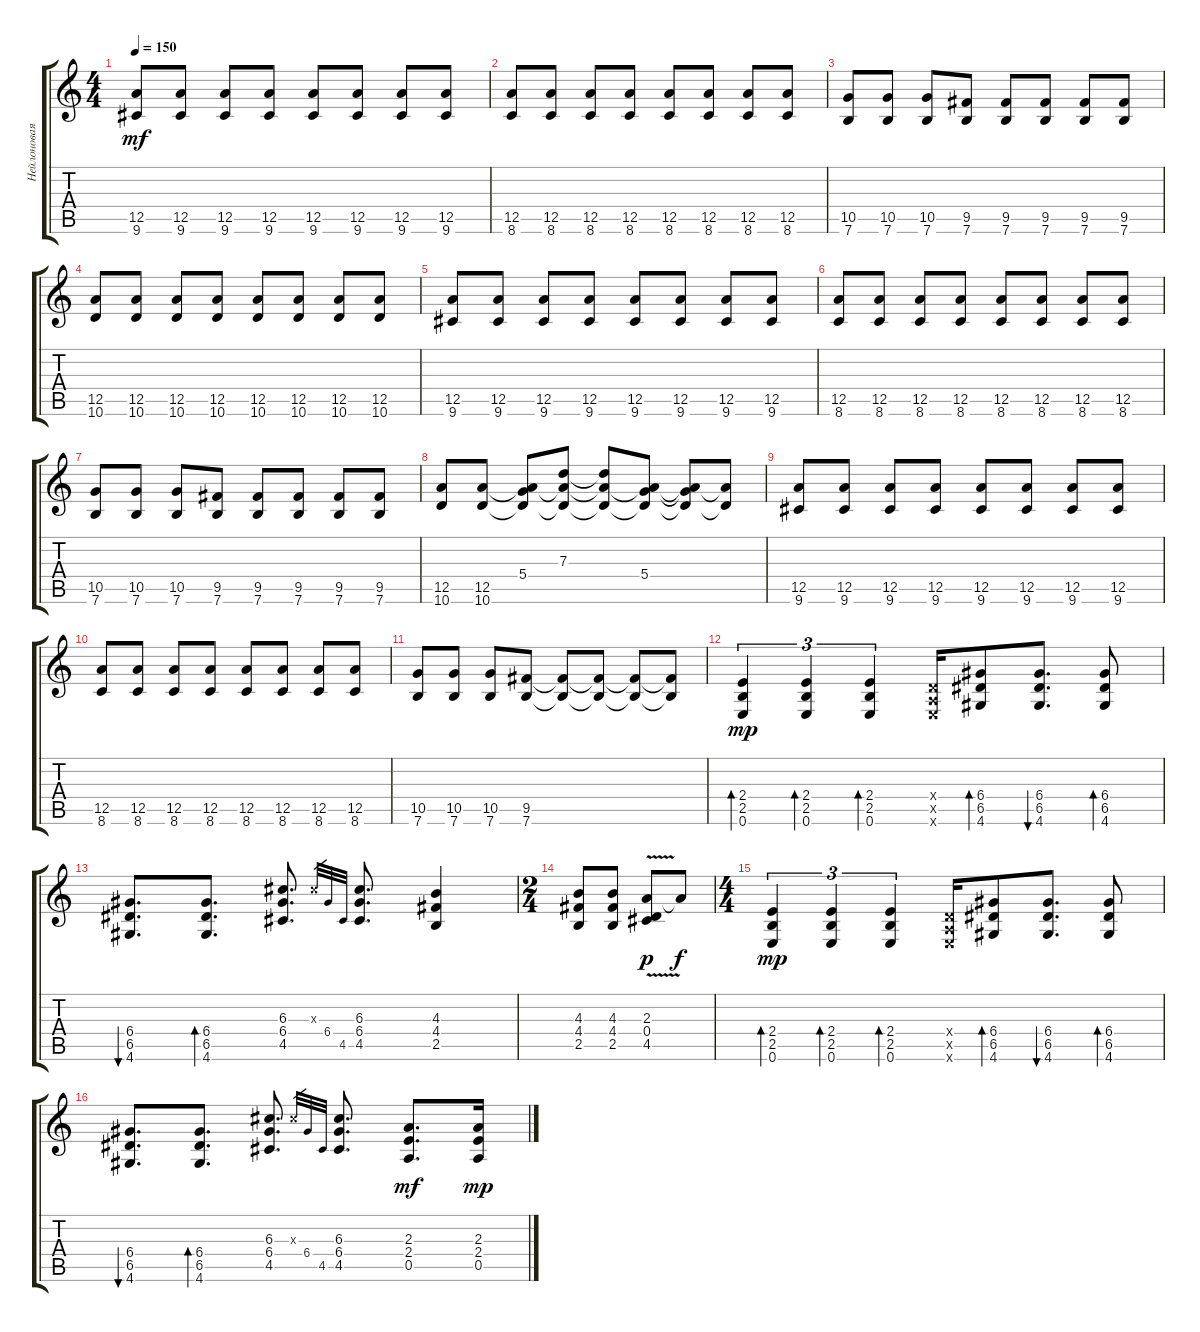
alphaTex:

\track ("Нейлоновая  гитара с металлической 4-ой" "Нейлоновая") {instrument acousticguitarnylon}
\staff {score tabs}
\tuning (E4 B3 G3 D3 A2 E2) {hide}
\ts (4 4)
\tempo 150
\clef g2
\ks aminor
(12.5 9.6).8{dy mf instrument overdrivenguitar} (12.5 9.6).8 (12.5 9.6).8 (12.5 9.6).8 (12.5 9.6).8 (12.5 9.6).8 (12.5 9.6).8 (12.5 9.6).8 |
(12.5 8.6).8{instrument overdrivenguitar} (12.5 8.6).8 (12.5 8.6).8 (12.5 8.6).8 (12.5 8.6).8 (12.5 8.6).8 (12.5 8.6).8 (12.5 8.6).8 |
(10.5 7.6).8 (10.5 7.6).8 (10.5 7.6).8 (9.5 7.6).8 (9.5 7.6).8 (9.5 7.6).8 (9.5 7.6).8 (9.5 7.6).8 |
(12.5 10.6).8{instrument overdrivenguitar} (12.5 10.6).8 (12.5 10.6).8 (12.5 10.6).8 (12.5 10.6).8 (12.5 10.6).8 (12.5 10.6).8 (12.5 10.6).8 |
(12.5 9.6).8{instrument overdrivenguitar} (12.5 9.6).8 (12.5 9.6).8 (12.5 9.6).8 (12.5 9.6).8 (12.5 9.6).8 (12.5 9.6).8 (12.5 9.6).8 |
(12.5 8.6).8{instrument overdrivenguitar} (12.5 8.6).8 (12.5 8.6).8 (12.5 8.6).8 (12.5 8.6).8 (12.5 8.6).8 (12.5 8.6).8 (12.5 8.6).8 |
(10.5 7.6).8 (10.5 7.6).8 (10.5 7.6).8 (9.5 7.6).8 (9.5 7.6).8 (9.5 7.6).8 (9.5 7.6).8 (9.5 7.6).8 |
(12.5 10.6).8{instrument overdrivenguitar} (12.5 10.6).8 (5.4 12.5{t} 10.6{t}).8 (7.3 12.5{t} 10.6{t}).8 (7.3{t} 12.5{t} 10.6{t}).8 (5.4 12.5{t} 10.6{t}).8 (5.4{t} 12.5{t} 10.6{t}).8 (12.5{t} 10.6{t}).8 |
(12.5 9.6).8{instrument overdrivenguitar} (12.5 9.6).8 (12.5 9.6).8 (12.5 9.6).8 (12.5 9.6).8 (12.5 9.6).8 (12.5 9.6).8 (12.5 9.6).8 |
(12.5 8.6).8{instrument overdrivenguitar} (12.5 8.6).8 (12.5 8.6).8 (12.5 8.6).8 (12.5 8.6).8 (12.5 8.6).8 (12.5 8.6).8 (12.5 8.6).8 |
(10.5 7.6).8 (10.5 7.6).8 (10.5 7.6).8 (9.5 7.6).8 (9.5{t} 7.6{t}).8 (9.5{t} 7.6{t}).8 (9.5{t} 7.6{t}).8 (9.5{t} 7.6{t}).8 |
(2.4 2.5 0.6).4{tu (3 2) bd 60 dy mp instrument acousticguitarsteel} (2.4 2.5 0.6).4{tu (3 2) bd 60} (2.4 2.5 0.6).4{tu (3 2) bd 60} (0.4{x} 0.5{x} 0.6{x}).16 (6.4 6.5 4.6).8{bd 30} (6.4 6.5 4.6).8{d bu 30} (6.4 6.5 4.6).8{bd 30} |
(6.4 6.5 4.6).8{d bu 30} (6.4 6.5 4.6).8{d bd 30} (6.3 6.4 4.5).8{d} 6.3{x}.32{gr} 6.4.32{gr} 4.5.32{gr} (6.3 6.4 4.5).8{d} (4.3 4.4 2.5).4 |
\ts (2 4)
(4.3 4.4 2.5).8 (4.3 4.4 2.5).8 (2.3 0.4{v} 4.5).8{dy p} 2.3{t}.8{dy f} |
\ts (4 4)
(2.4 2.5 0.6).4{tu (3 2) bd 60 dy mp instrument acousticguitarsteel} (2.4 2.5 0.6).4{tu (3 2) bd 60} (2.4 2.5 0.6).4{tu (3 2) bd 60} (0.4{x} 0.5{x} 0.6{x}).16 (6.4 6.5 4.6).8{bd 30} (6.4 6.5 4.6).8{d bu 30} (6.4 6.5 4.6).8{bd 30} |
(6.4 6.5 4.6).8{d bu 30} (6.4 6.5 4.6).8{d bd 30} (6.3 6.4 4.5).8{d} 6.3{x}.32{gr} 6.4.32{gr} 4.5.32{gr} (6.3 6.4 4.5).8{d} (2.3 2.4 0.5).8{d dy mf} (2.3 2.4 0.5).16{dy mp}
